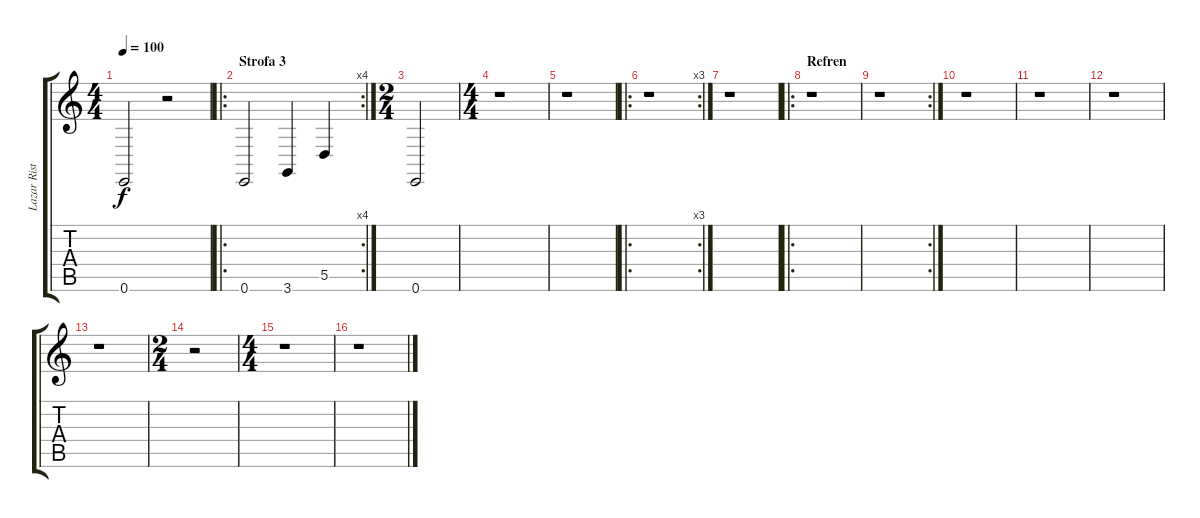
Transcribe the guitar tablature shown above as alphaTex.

\track ("Lazar Ristovski" "Lazar Rist") {instrument drawbarorgan}
\staff {score tabs}
\tuning (E4 B3 G3 D3 A2 E2) {hide}
\ts (4 4)
\tempo 100
\clef g2
\ks c
0.6.2{dy f} r.2 |
\ro
\rc 4
\section ("" "Strofa 3")
0.6.2 3.6.4 5.5.4 |
\ts (2 4)
0.6.2 |
\ts (4 4)
r.1 |
r.1 |
\ro
\rc 3
r.1 |
r.1 |
\ro
\section ("" "Refren")
r.1 |
\rc 2
r.1 |
r.1 |
r.1 |
r.1 |
r.1 |
\ts (2 4)
r.2 |
\ts (4 4)
r.1 |
r.1
